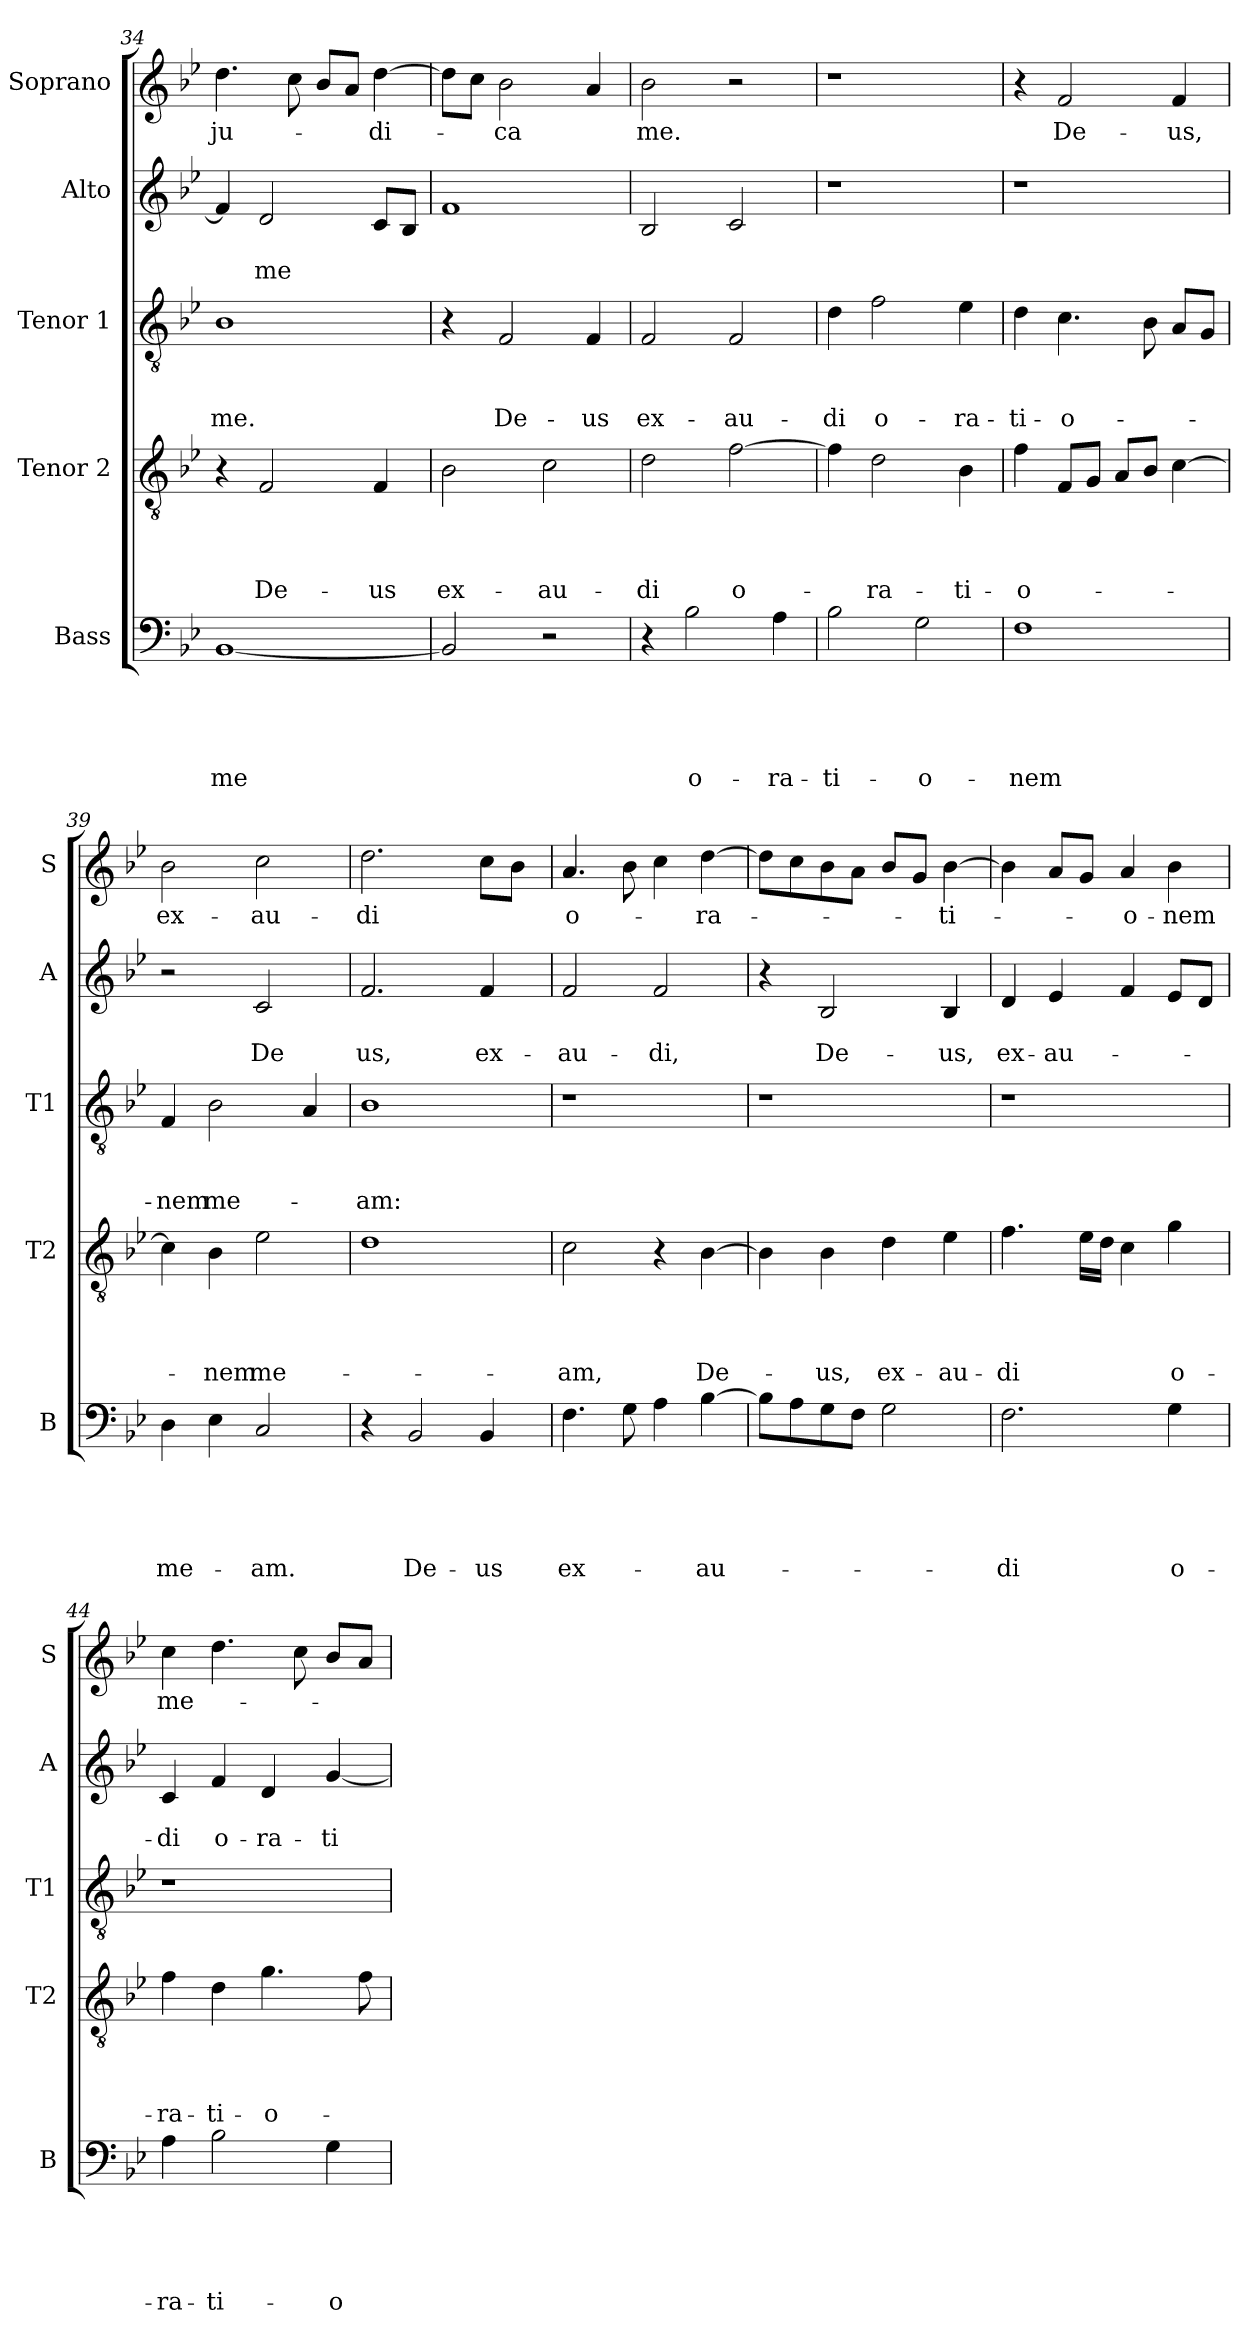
**kern	**text	**text	**text	**text	**text	**kern	**text	**text	**text	**text	**kern	**text	**text	**text	**kern	**text	**text	**kern	**text
*part5	*part5	*part5	*part5	*part5	*part5	*part4	*part4	*part4	*part4	*part4	*part3	*part3	*part3	*part3	*part2	*part2	*part2	*part1	*part1
*staff5	*staff5	*staff5	*staff5	*staff5	*staff5	*staff4	*staff4	*staff4	*staff4	*staff4	*staff3	*staff3	*staff3	*staff3	*staff2	*staff2	*staff2	*staff1	*staff1
*I"Bass	*	*	*	*	*	*I"Tenor 2	*	*	*	*	*I"Tenor 1	*	*	*	*I"Alto	*	*	*I"Soprano	*
*I'B	*	*	*	*	*	*I'T2	*	*	*	*	*I'T1	*	*	*	*I'A	*	*	*I'S	*
*clefF4	*	*	*	*	*	*clefGv2	*	*	*	*	*clefGv2	*	*	*	*clefG2	*	*	*clefG2	*
*k[b-e-]	*	*	*	*	*	*k[b-e-]	*	*	*	*	*k[b-e-]	*	*	*	*k[b-e-]	*	*	*k[b-e-]	*
*B-:	*	*	*	*	*	*B-:	*	*	*	*	*B-:	*	*	*	*B-:	*	*	*B-:	*
=34	=34	=34	=34	=34	=34	=34	=34	=34	=34	=34	=34	=34	=34	=34	=34	=34	=34	=34	=34
!	!	!	!	!	!LO:LY:b	!	!	!	!	!	!	!	!	!LO:LY:b	!	!	!	!	!LO:LY:b
[1BB-	.	.	.	.	me	4r	.	.	.	.	1B-	.	.	me.	4f/]	.	.	4.dd\	ju-
!	!	!	!	!	!	!	!	!	!	!LO:LY:b	!	!	!	!	!	!	!LO:LY:b	!	!
.	.	.	.	.	.	2F/	.	.	.	De-	.	.	.	.	2d/	.	me	.	.
.	.	.	.	.	.	.	.	.	.	.	.	.	.	.	.	.	.	8cc\	.
.	.	.	.	.	.	.	.	.	.	.	.	.	.	.	.	.	.	8b-/L	.
.	.	.	.	.	.	.	.	.	.	.	.	.	.	.	.	.	.	8a/J	.
!	!	!	!	!	!	!	!	!	!	!LO:LY:b	!	!	!	!	!	!	!	!	!LO:LY:b
.	.	.	.	.	.	4F/	.	.	.	-us	.	.	.	.	8c/L	.	.	[4dd\	-di-
.	.	.	.	.	.	.	.	.	.	.	.	.	.	.	8B-/J	.	.	.	.
=35	=35	=35	=35	=35	=35	=35	=35	=35	=35	=35	=35	=35	=35	=35	=35	=35	=35	=35	=35
!	!	!	!	!	!	!	!	!	!	!LO:LY:b	!	!	!	!	!	!	!	!	!
2BB-/]	.	.	.	.	.	2B-\	.	.	.	ex-	4r	.	.	.	1f	.	.	8dd\L]	.
.	.	.	.	.	.	.	.	.	.	.	.	.	.	.	.	.	.	8cc\J	.
!	!	!	!	!	!	!	!	!	!	!	!	!	!	!LO:LY:b	!	!	!	!	!LO:LY:b
.	.	.	.	.	.	.	.	.	.	.	2F/	.	.	De-	.	.	.	2b-\	-ca
!	!	!	!	!	!	!	!	!	!	!LO:LY:b	!	!	!	!	!	!	!	!	!
2r	.	.	.	.	.	2c\	.	.	.	-au-	.	.	.	.	.	.	.	.	.
!	!	!	!	!	!	!	!	!	!	!	!	!	!	!LO:LY:b	!	!	!	!	!
.	.	.	.	.	.	.	.	.	.	.	4F/	.	.	-us	.	.	.	4a/	.
=36	=36	=36	=36	=36	=36	=36	=36	=36	=36	=36	=36	=36	=36	=36	=36	=36	=36	=36	=36
!	!	!	!	!	!	!	!	!	!	!LO:LY:b	!	!	!	!LO:LY:b	!	!	!	!	!LO:LY:b
4r	.	.	.	.	.	2d\	.	.	.	-di	2F/	.	.	ex-	2B-/	.	.	2b-\	me.
!	!	!	!	!	!LO:LY:b	!	!	!	!	!	!	!	!	!	!	!	!	!	!
2B-\	.	.	.	.	o-	.	.	.	.	.	.	.	.	.	.	.	.	.	.
!	!	!	!	!	!	!	!	!	!	!LO:LY:b	!	!	!	!LO:LY:b	!	!	!	!	!
.	.	.	.	.	.	[2f\	.	.	.	o-	2F/	.	.	-au-	2c/	.	.	2r	.
!	!	!	!	!	!LO:LY:b	!	!	!	!	!	!	!	!	!	!	!	!	!	!
4A\	.	.	.	.	-ra-	.	.	.	.	.	.	.	.	.	.	.	.	.	.
!!LO:LB:g=z
=37	=37	=37	=37	=37	=37	=37	=37	=37	=37	=37	=37	=37	=37	=37	=37	=37	=37	=37	=37
!	!	!	!	!	!LO:LY:b	!	!	!	!	!	!	!	!	!LO:LY:b	!	!	!	!	!
2B-\	.	.	.	.	-ti-	4f\]	.	.	.	.	4d\	.	.	-di	1r	.	.	1r	.
!	!	!	!	!	!	!	!	!	!	!LO:LY:b	!	!	!	!LO:LY:b	!	!	!	!	!
.	.	.	.	.	.	2d\	.	.	.	-ra-	2f\	.	.	o-	.	.	.	.	.
!	!	!	!	!	!LO:LY:b	!	!	!	!	!	!	!	!	!	!	!	!	!	!
2G\	.	.	.	.	-o-	.	.	.	.	.	.	.	.	.	.	.	.	.	.
!	!	!	!	!	!	!	!	!	!	!LO:LY:b	!	!	!	!LO:LY:b	!	!	!	!	!
.	.	.	.	.	.	4B-\	.	.	.	-ti-	4e-\	.	.	-ra-	.	.	.	.	.
=38	=38	=38	=38	=38	=38	=38	=38	=38	=38	=38	=38	=38	=38	=38	=38	=38	=38	=38	=38
!	!	!	!	!	!LO:LY:b	!	!	!	!	!LO:LY:b	!	!	!	!LO:LY:b	!	!	!	!	!
1F	.	.	.	.	-nem	4f\	.	.	.	-o-	4d\	.	.	-ti-	1r	.	.	4r	.
!	!	!	!	!	!	!	!	!	!	!	!	!	!	!LO:LY:b	!	!	!	!	!LO:LY:b
.	.	.	.	.	.	8F/L	.	.	.	.	4.c\	.	.	-o-	.	.	.	2f/	De-
.	.	.	.	.	.	8G/J	.	.	.	.	.	.	.	.	.	.	.	.	.
.	.	.	.	.	.	8A/L	.	.	.	.	.	.	.	.	.	.	.	.	.
.	.	.	.	.	.	8B-/J	.	.	.	.	8B-\	.	.	.	.	.	.	.	.
!	!	!	!	!	!	!	!	!	!	!	!	!	!	!	!	!	!	!	!LO:LY:b
.	.	.	.	.	.	[4c\	.	.	.	.	8A/L	.	.	.	.	.	.	4f/	-us,
.	.	.	.	.	.	.	.	.	.	.	8G/J	.	.	.	.	.	.	.	.
=39	=39	=39	=39	=39	=39	=39	=39	=39	=39	=39	=39	=39	=39	=39	=39	=39	=39	=39	=39
!	!	!	!	!	!LO:LY:b	!	!	!	!	!	!	!	!	!LO:LY:b	!	!	!	!	!LO:LY:b
4D\	.	.	.	.	me-	4c\]	.	.	.	.	4F/	.	.	-nem	2r	.	.	2b-\	ex-
!	!	!	!	!	!	!	!	!	!	!LO:LY:b	!	!	!	!LO:LY:b	!	!	!	!	!
4E-\	.	.	.	.	.	4B-\	.	.	.	-nem	2B-\	.	.	me-	.	.	.	.	.
!	!	!	!	!	!LO:LY:b	!	!	!	!	!LO:LY:b	!	!	!	!	!	!	!LO:LY:b	!	!LO:LY:b
2C/	.	.	.	.	-am.	2e-\	.	.	.	me-	.	.	.	.	2c/	.	De	2cc\	-au-
.	.	.	.	.	.	.	.	.	.	.	4A/	.	.	.	.	.	.	.	.
=40	=40	=40	=40	=40	=40	=40	=40	=40	=40	=40	=40	=40	=40	=40	=40	=40	=40	=40	=40
!	!	!	!	!	!	!	!	!	!	!	!	!	!	!LO:LY:b	!	!	!LO:LY:b	!	!LO:LY:b
4r	.	.	.	.	.	1d	.	.	.	.	1B-	.	.	-am:	2.f/	.	us,	2.dd\	-di
!	!	!	!	!	!LO:LY:b	!	!	!	!	!	!	!	!	!	!	!	!	!	!
2BB-/	.	.	.	.	De-	.	.	.	.	.	.	.	.	.	.	.	.	.	.
!	!	!	!	!	!LO:LY:b	!	!	!	!	!	!	!	!	!	!	!	!LO:LY:b	!	!
4BB-/	.	.	.	.	-us	.	.	.	.	.	.	.	.	.	4f/	.	ex-	8cc\L	.
.	.	.	.	.	.	.	.	.	.	.	.	.	.	.	.	.	.	8b-\J	.
=41	=41	=41	=41	=41	=41	=41	=41	=41	=41	=41	=41	=41	=41	=41	=41	=41	=41	=41	=41
!	!	!	!	!	!LO:LY:b	!	!	!	!	!LO:LY:b	!	!	!	!	!	!	!LO:LY:b	!	!LO:LY:b
4.F\	.	.	.	.	ex-	2c\	.	.	.	-am,	1r	.	.	.	2f/	.	-au-	4.a/	o-
8G\	.	.	.	.	.	.	.	.	.	.	.	.	.	.	.	.	.	8b-\	.
!	!	!	!	!	!	!	!	!	!	!	!	!	!	!	!	!	!LO:LY:b	!	!
4A\	.	.	.	.	.	4r	.	.	.	.	.	.	.	.	2f/	.	-di,	4cc\	.
!	!	!	!	!	!LO:LY:b	!	!	!	!	!LO:LY:b	!	!	!	!	!	!	!	!	!LO:LY:b
[4B-\	.	.	.	.	-au-	[4B-\	.	.	.	De-	.	.	.	.	.	.	.	[4dd\	-ra-
=42	=42	=42	=42	=42	=42	=42	=42	=42	=42	=42	=42	=42	=42	=42	=42	=42	=42	=42	=42
8B-\L]	.	.	.	.	.	4B-\]	.	.	.	.	1r	.	.	.	4r	.	.	8dd\L]	.
8A\	.	.	.	.	.	.	.	.	.	.	.	.	.	.	.	.	.	8cc\	.
!	!	!	!	!	!	!	!	!	!	!LO:LY:b	!	!	!	!	!	!	!LO:LY:b	!	!
8G\	.	.	.	.	.	4B-\	.	.	.	-us,	.	.	.	.	2B-/	.	De-	8b-\	.
8F\J	.	.	.	.	.	.	.	.	.	.	.	.	.	.	.	.	.	8a\J	.
!	!	!	!	!	!	!	!	!	!	!LO:LY:b	!	!	!	!	!	!	!	!	!
2G\	.	.	.	.	.	4d\	.	.	.	ex-	.	.	.	.	.	.	.	8b-/L	.
.	.	.	.	.	.	.	.	.	.	.	.	.	.	.	.	.	.	8g/J	.
!	!	!	!	!	!	!	!	!	!	!LO:LY:b	!	!	!	!	!	!	!LO:LY:b	!	!LO:LY:b
.	.	.	.	.	.	4e-\	.	.	.	-au-	.	.	.	.	4B-/	.	-us,	[4b-\	-ti-
!!LO:LB:g=z
=43	=43	=43	=43	=43	=43	=43	=43	=43	=43	=43	=43	=43	=43	=43	=43	=43	=43	=43	=43
!	!	!	!	!	!LO:LY:b	!	!	!	!	!LO:LY:b	!	!	!	!	!	!	!LO:LY:b	!	!
2.F\	.	.	.	.	-di	4.f\	.	.	.	-di	1r	.	.	.	4d/	.	ex-	4b-\]	.
!	!	!	!	!	!	!	!	!	!	!	!	!	!	!	!	!	!LO:LY:b	!	!
.	.	.	.	.	.	.	.	.	.	.	.	.	.	.	4e-/	.	-au-	8a/L	.
.	.	.	.	.	.	16e-\LL	.	.	.	.	.	.	.	.	.	.	.	8g/J	.
.	.	.	.	.	.	16d\JJ	.	.	.	.	.	.	.	.	.	.	.	.	.
!	!	!	!	!	!	!	!	!	!	!	!	!	!	!	!	!	!	!	!LO:LY:b
.	.	.	.	.	.	4c\	.	.	.	.	.	.	.	.	4f/	.	.	4a/	-o-
!	!	!	!	!	!LO:LY:b	!	!	!	!	!LO:LY:b	!	!	!	!	!	!	!	!	!LO:LY:b
4G\	.	.	.	.	o-	4g\	.	.	.	o-	.	.	.	.	8e-/L	.	.	4b-\	-nem
.	.	.	.	.	.	.	.	.	.	.	.	.	.	.	8d/J	.	.	.	.
=44	=44	=44	=44	=44	=44	=44	=44	=44	=44	=44	=44	=44	=44	=44	=44	=44	=44	=44	=44
!	!	!	!	!	!LO:LY:b	!	!	!	!	!LO:LY:b	!	!	!	!	!	!	!LO:LY:b	!	!LO:LY:b
4A\	.	.	.	.	-ra-	4f\	.	.	.	-ra-	1r	.	.	.	4c/	.	-di	4cc\	me-
!	!	!	!	!	!LO:LY:b	!	!	!	!	!LO:LY:b	!	!	!	!	!	!	!LO:LY:b	!	!
2B-\	.	.	.	.	-ti-	4d\	.	.	.	-ti-	.	.	.	.	4f/	.	o-	4.dd\	.
!	!	!	!	!	!	!	!	!	!	!LO:LY:b	!	!	!	!	!	!	!LO:LY:b	!	!
.	.	.	.	.	.	4.g\	.	.	.	-o-	.	.	.	.	4d/	.	-ra-	.	.
.	.	.	.	.	.	.	.	.	.	.	.	.	.	.	.	.	.	8cc\	.
!	!	!	!	!	!LO:LY:b	!	!	!	!	!	!	!	!	!	!	!	!LO:LY:b	!	!
4G\	.	.	.	.	-o-	.	.	.	.	.	.	.	.	.	[4g/	.	-ti-	8b-/L	.
.	.	.	.	.	.	8f\	.	.	.	.	.	.	.	.	.	.	.	8a/J	.
=	=	=	=	=	=	=	=	=	=	=	=	=	=	=	=	=	=	=	=
*-	*-	*-	*-	*-	*-	*-	*-	*-	*-	*-	*-	*-	*-	*-	*-	*-	*-	*-	*-
